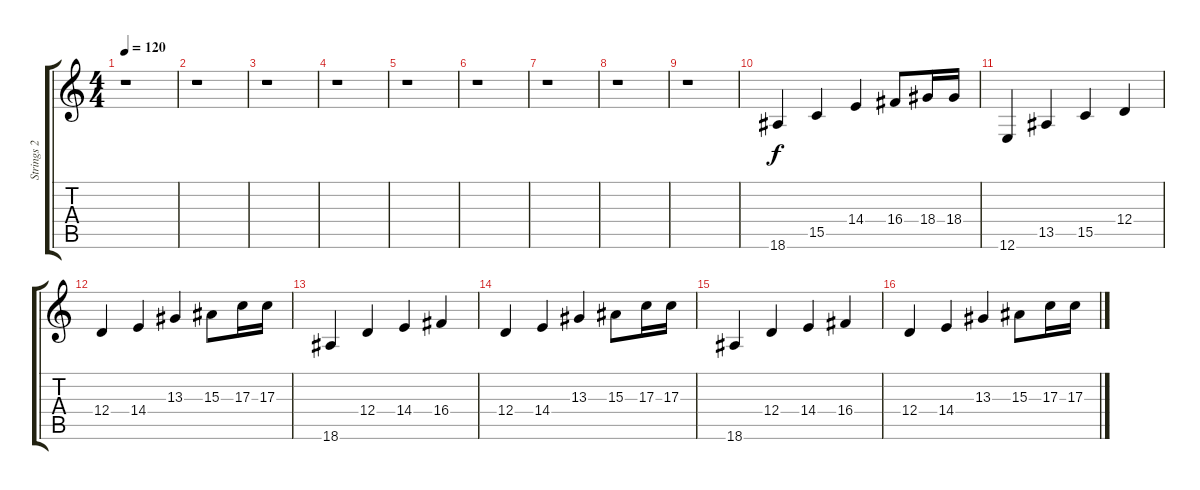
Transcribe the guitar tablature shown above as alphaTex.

\track ("Strings 2" "Strings 2") {instrument stringensemble1}
\staff {score tabs}
\tuning (E4 B3 G3 D3 A2 E2) {hide}
\ts (4 4)
\tempo 120
\clef g2
\ks c
r.1{dy f} |
r.1 |
r.1 |
r.1 |
r.1 |
r.1 |
r.1 |
r.1 |
r.1 |
18.6.4{volume 6 instrument fx5brightness} 15.5.4 14.4.4 16.4.8 18.4.16 18.4.16 |
12.6.4 13.5.4 15.5.4 12.4.4 |
12.4.4 14.4.4 13.3.4 15.3.8 17.3.16 17.3.16 |
18.6.4 12.4.4 14.4.4 16.4.4 |
12.4.4 14.4.4 13.3.4 15.3.8 17.3.16 17.3.16 |
18.6.4 12.4.4 14.4.4 16.4.4 |
12.4.4 14.4.4 13.3.4 15.3.8 17.3.16 17.3.16
